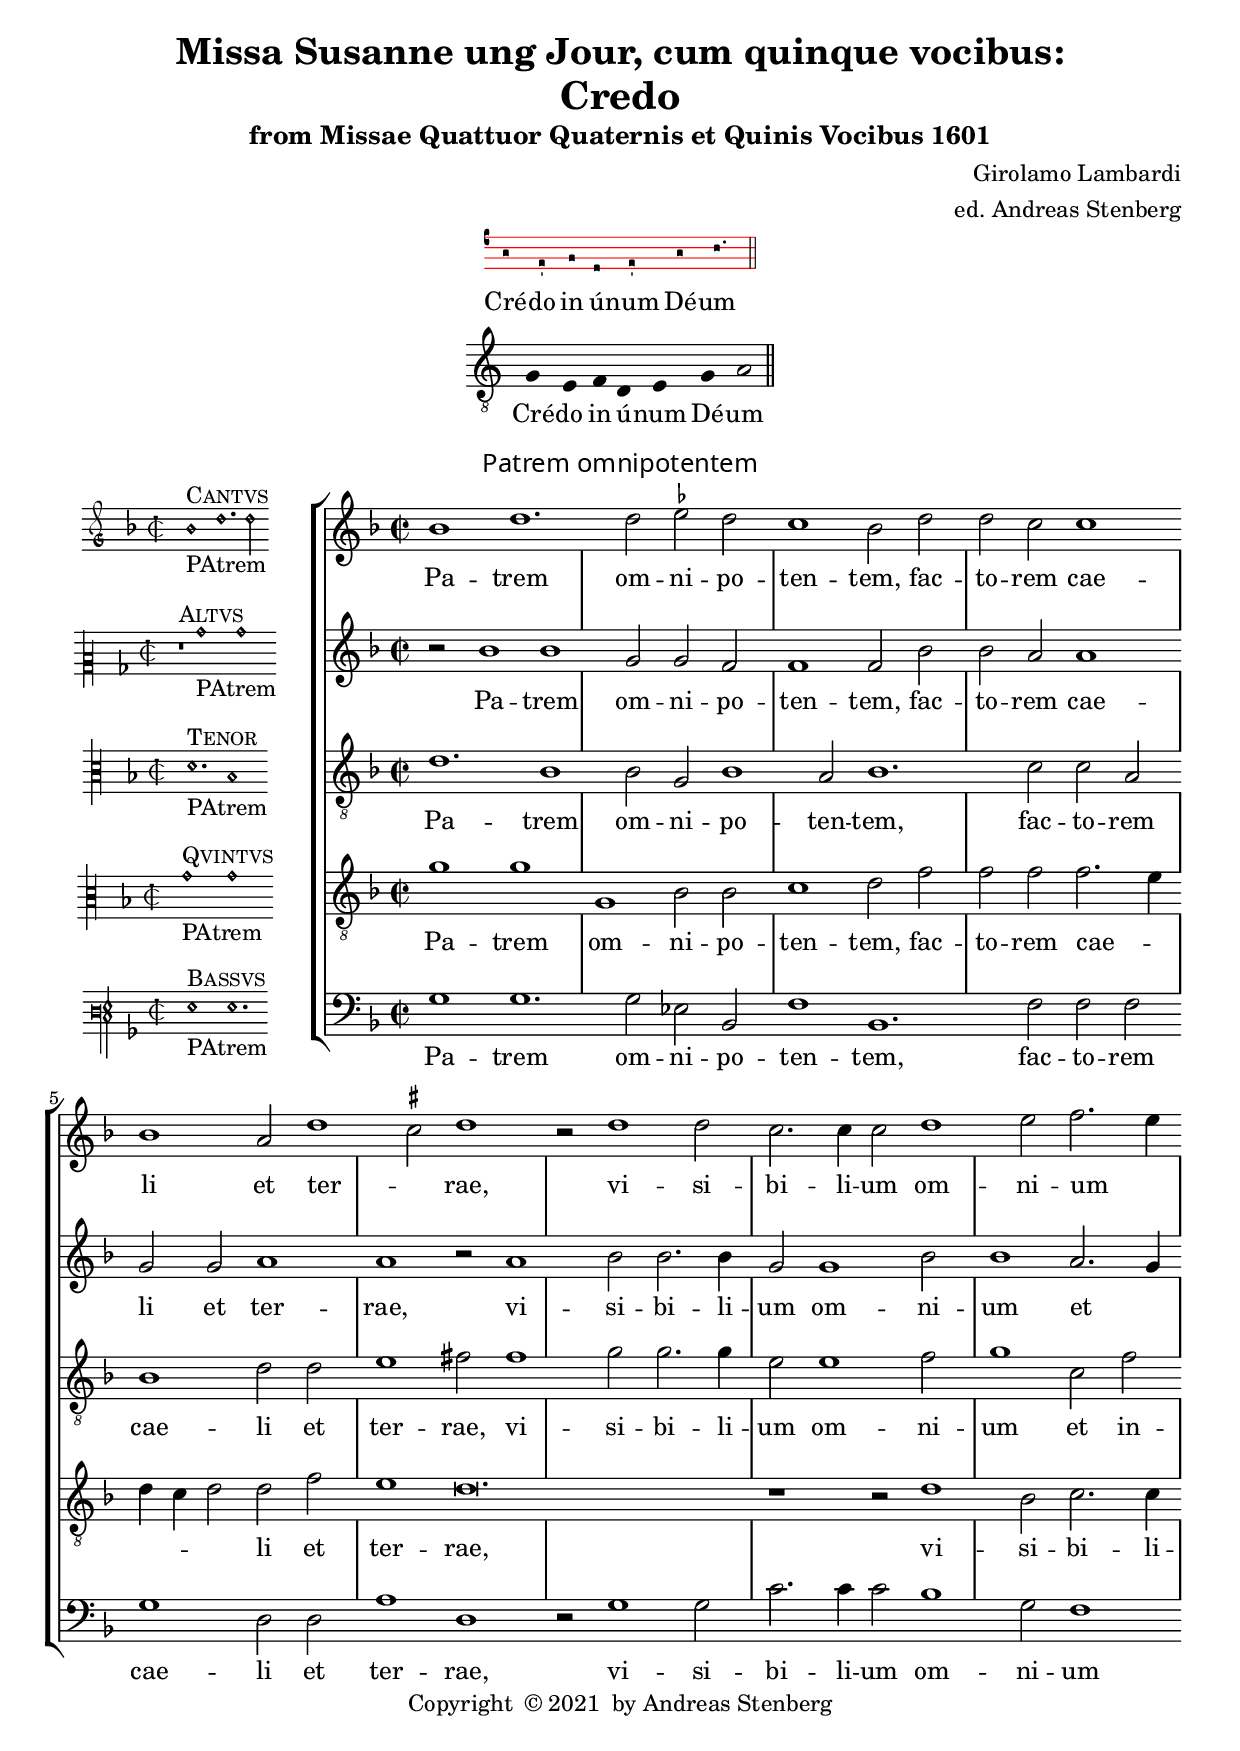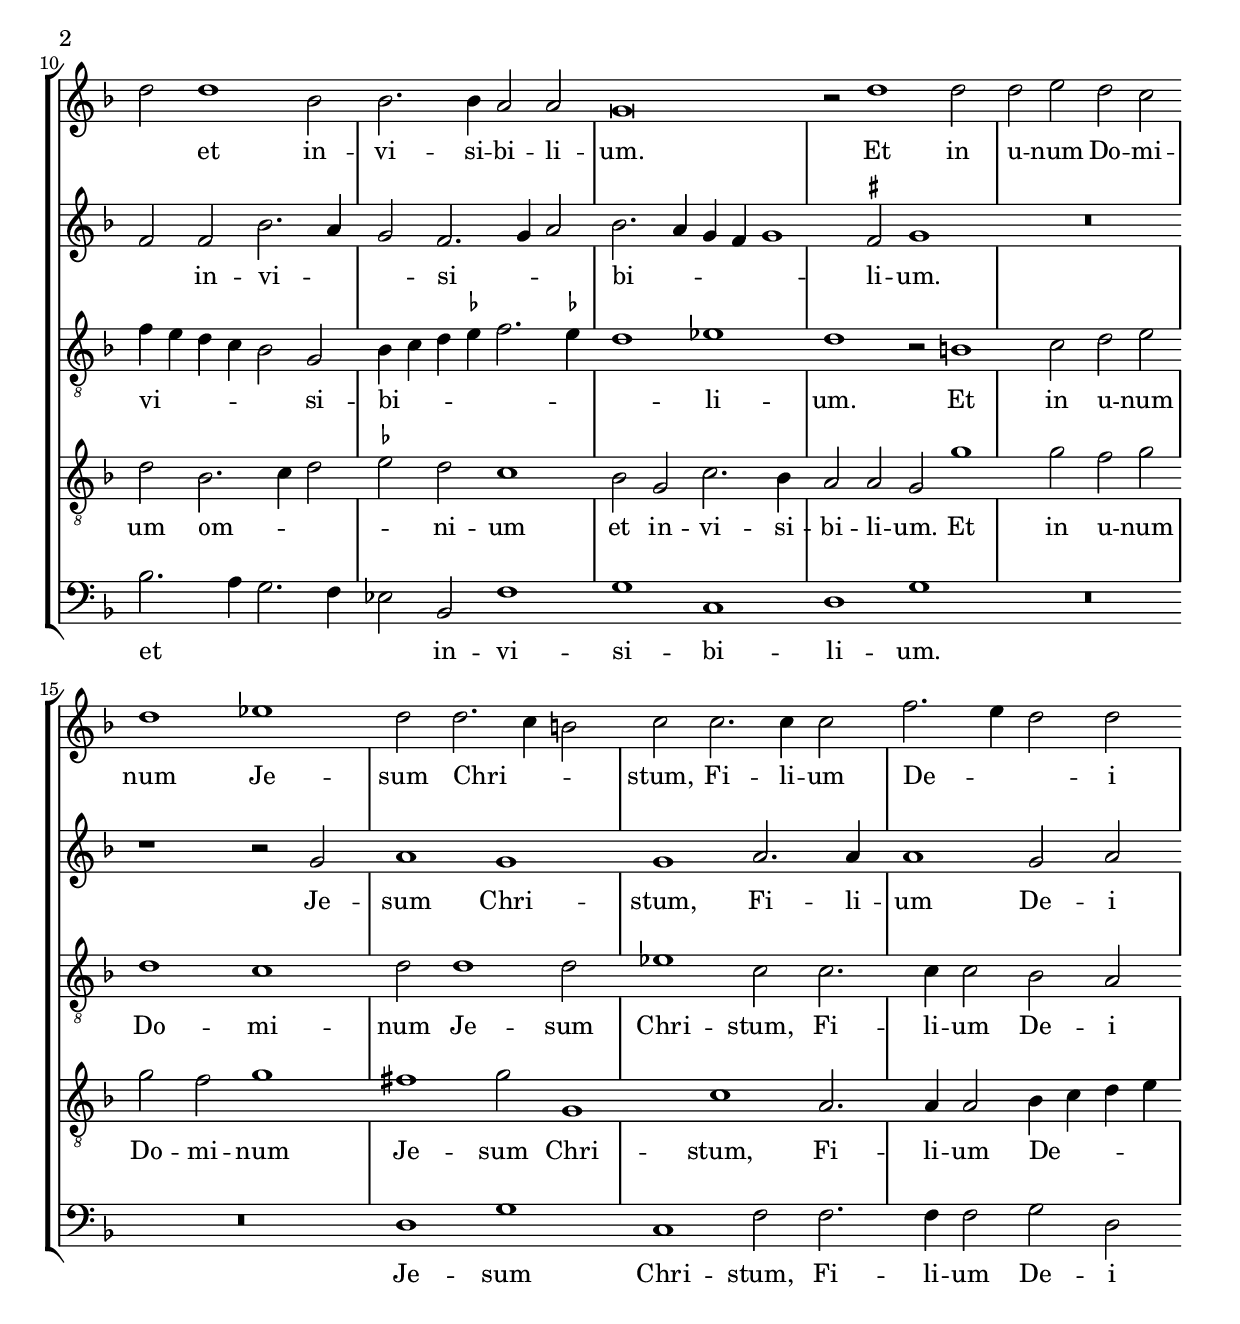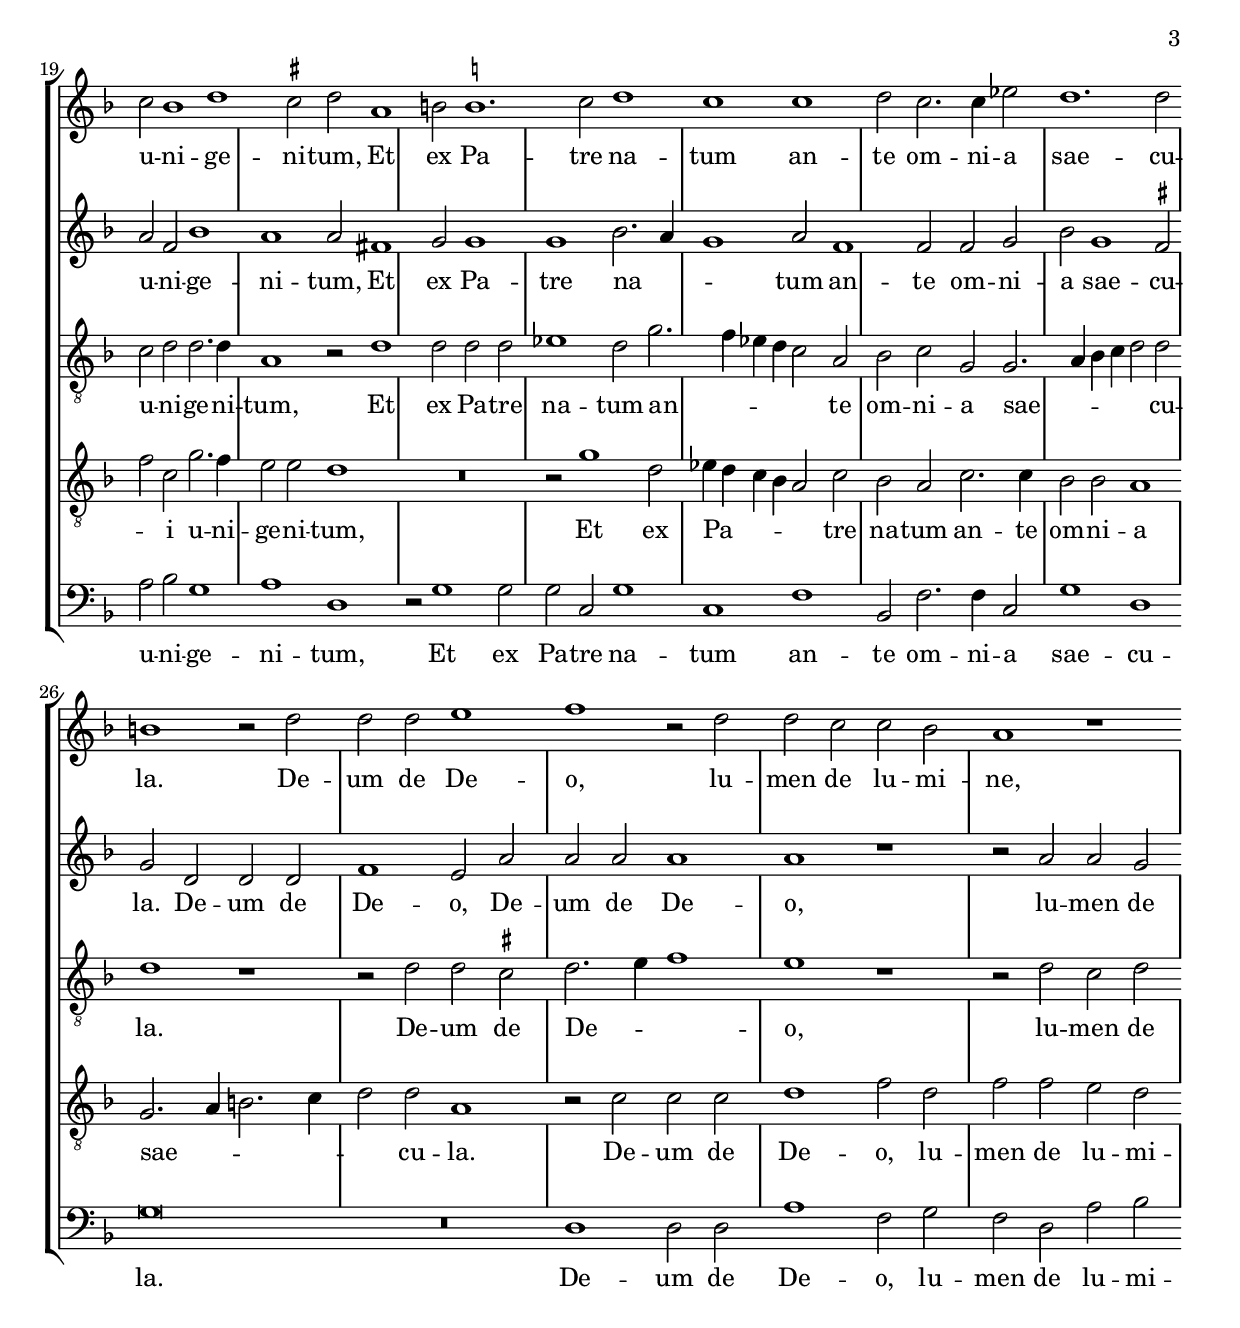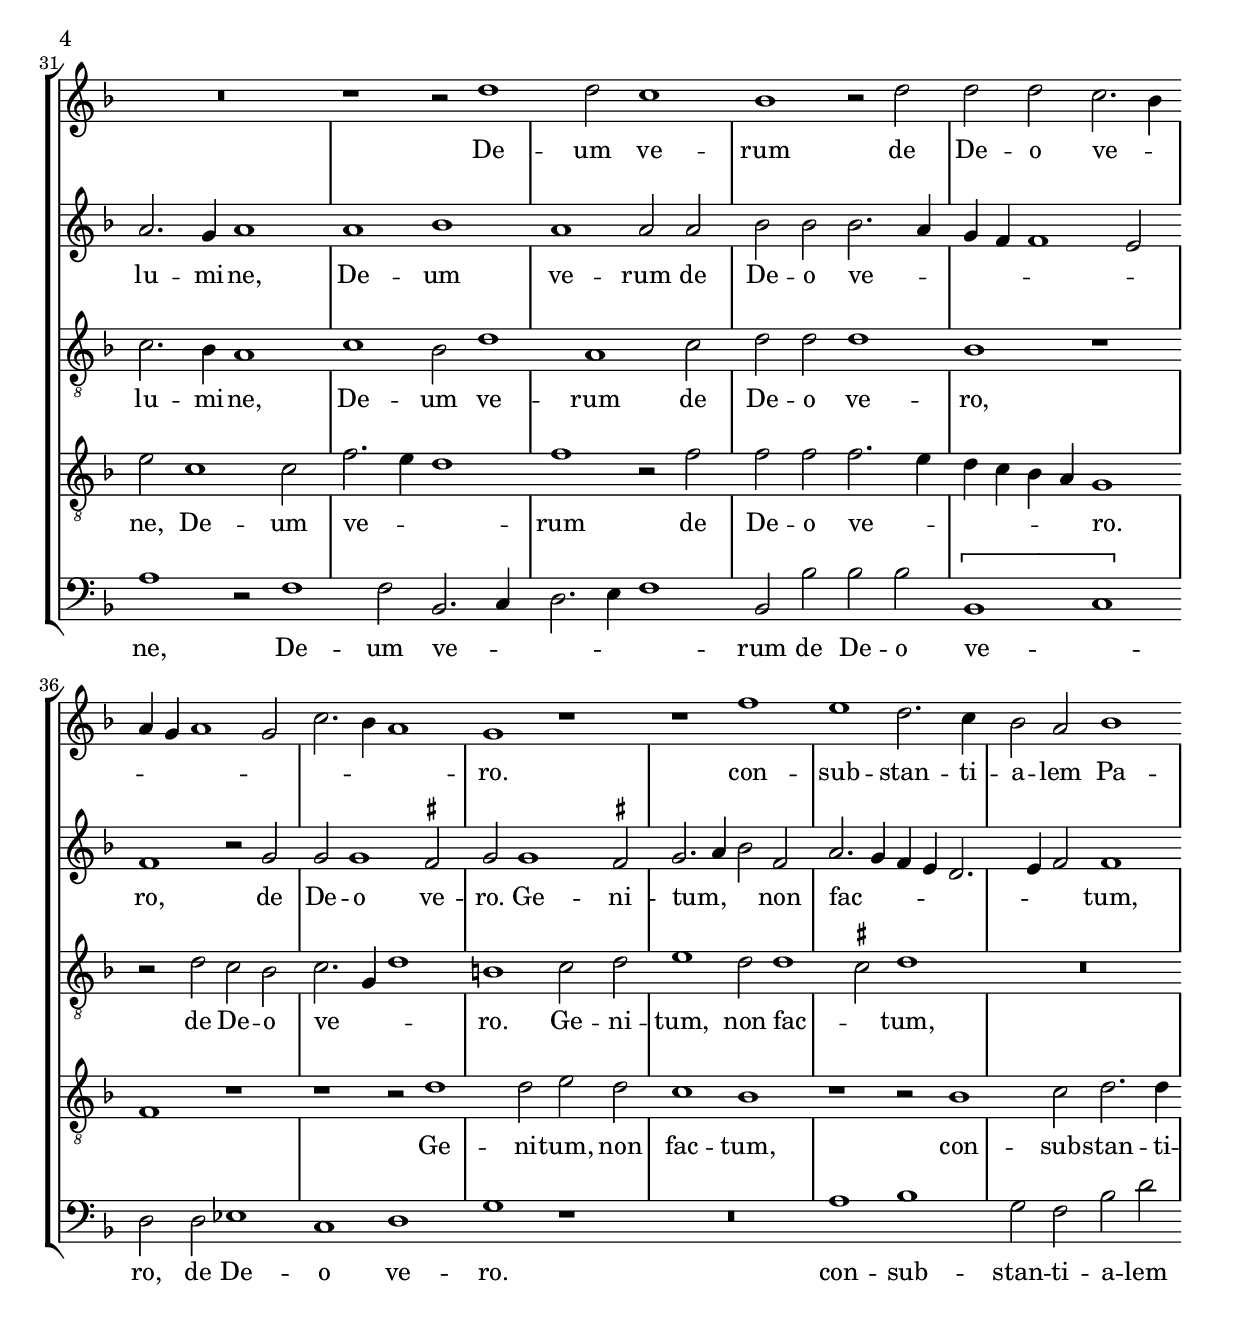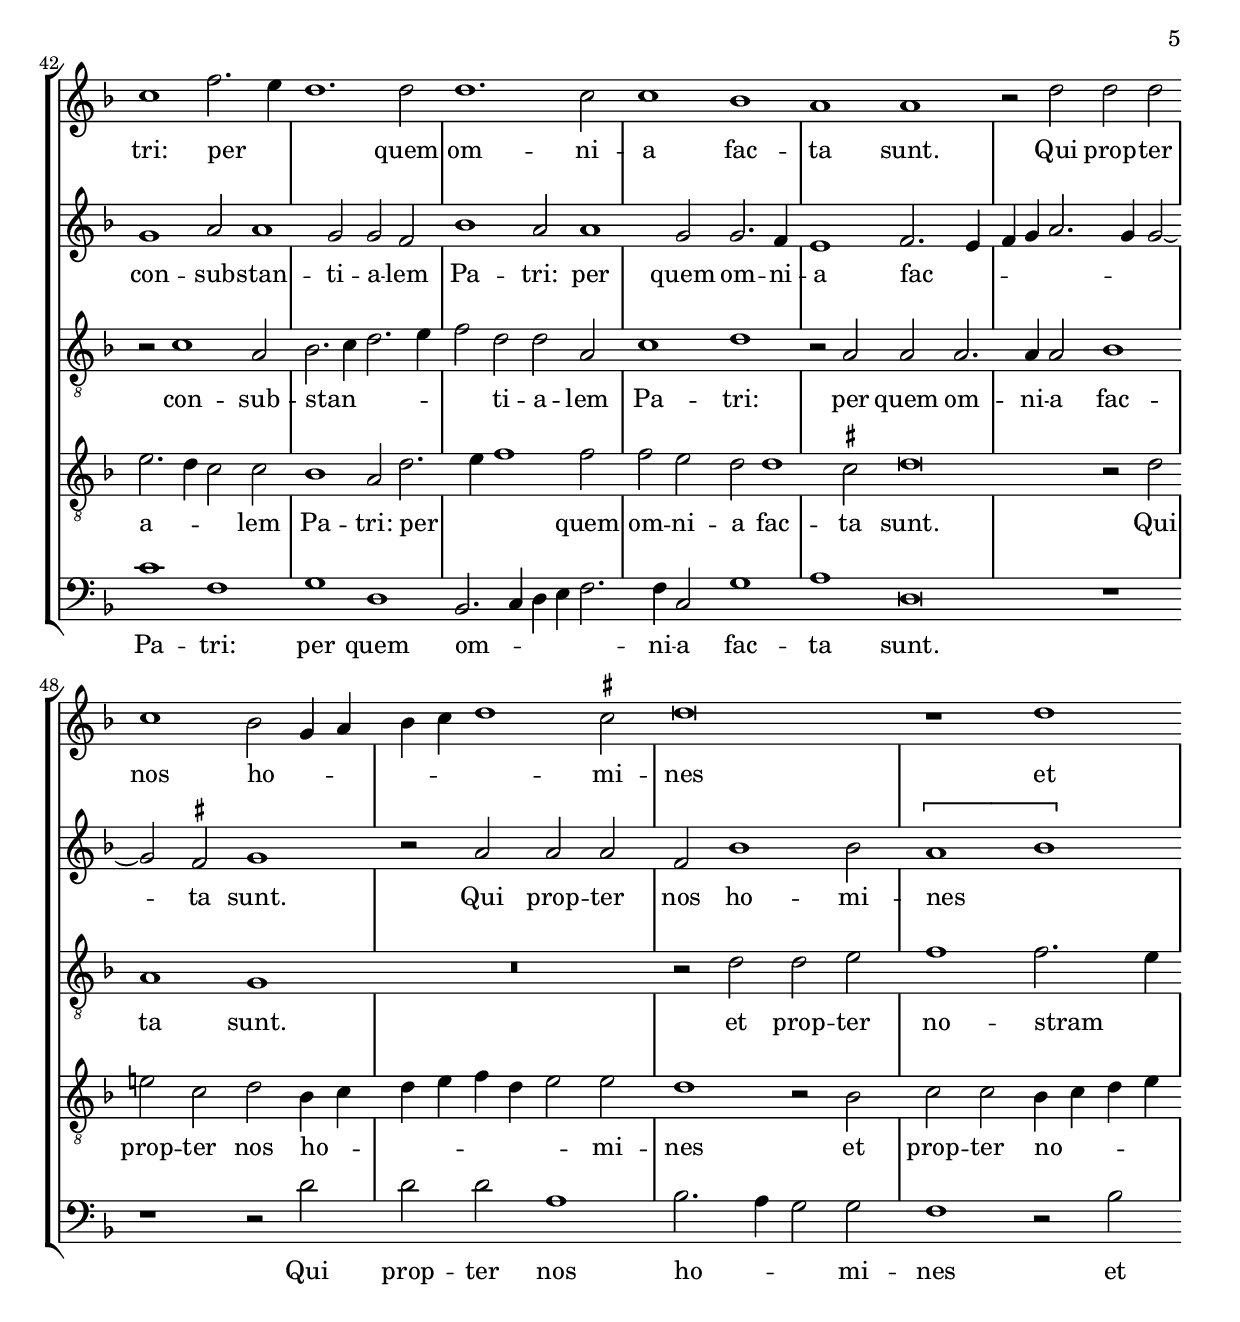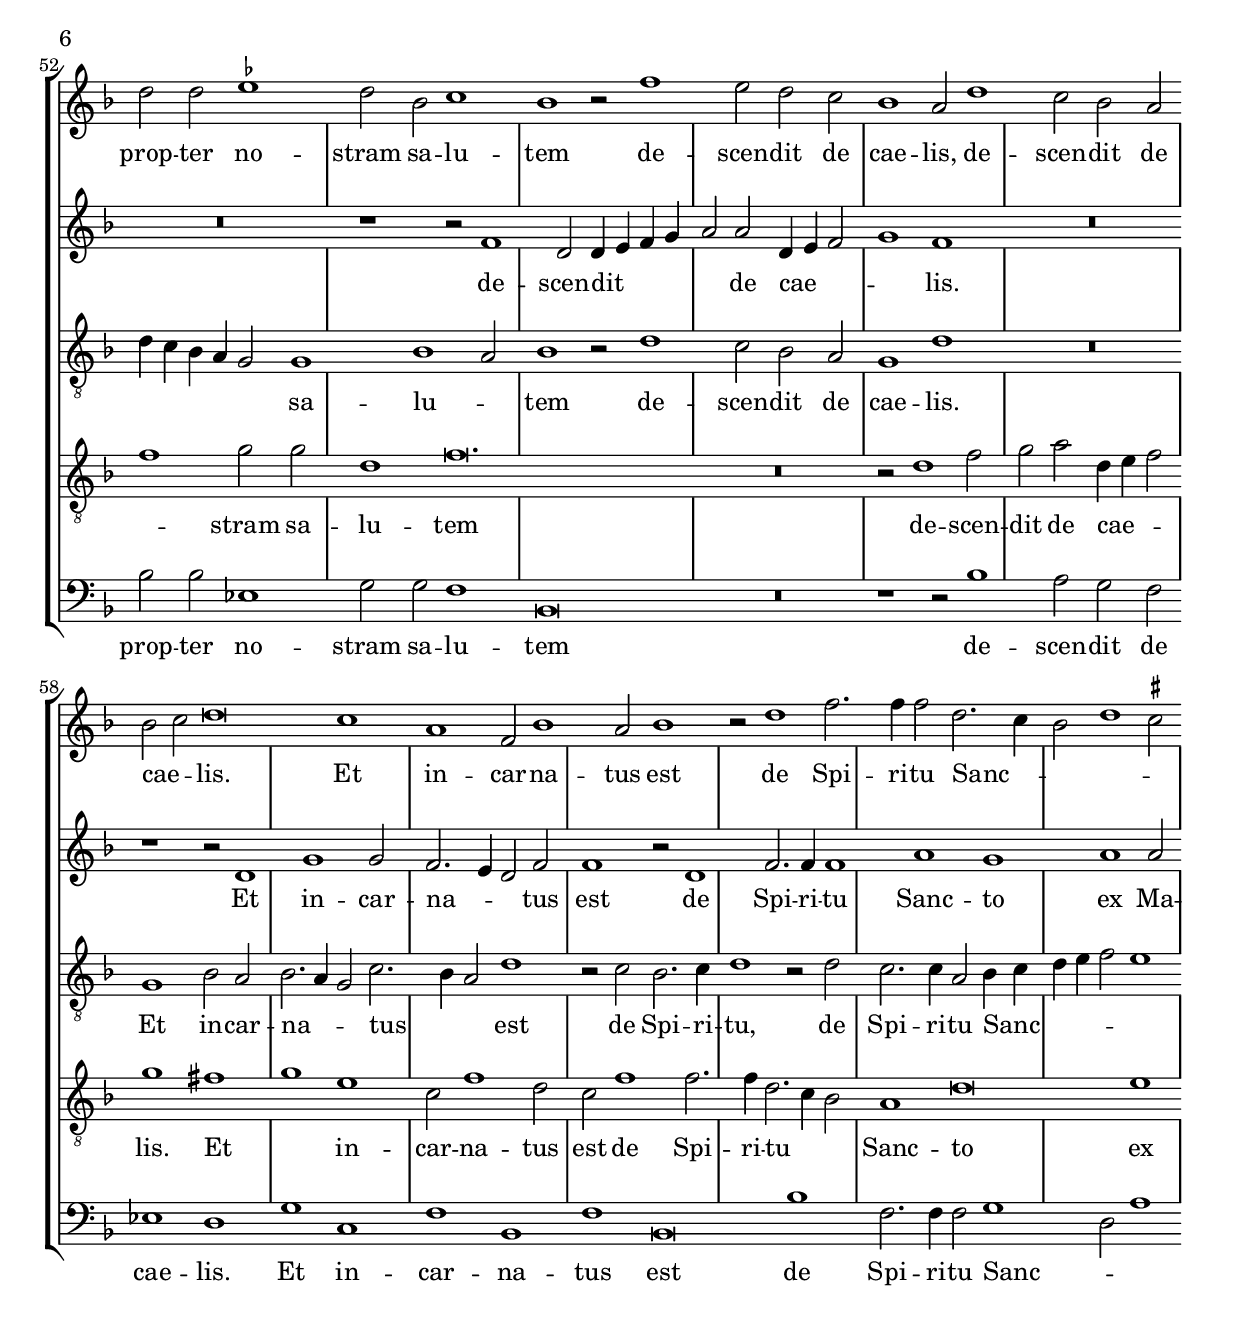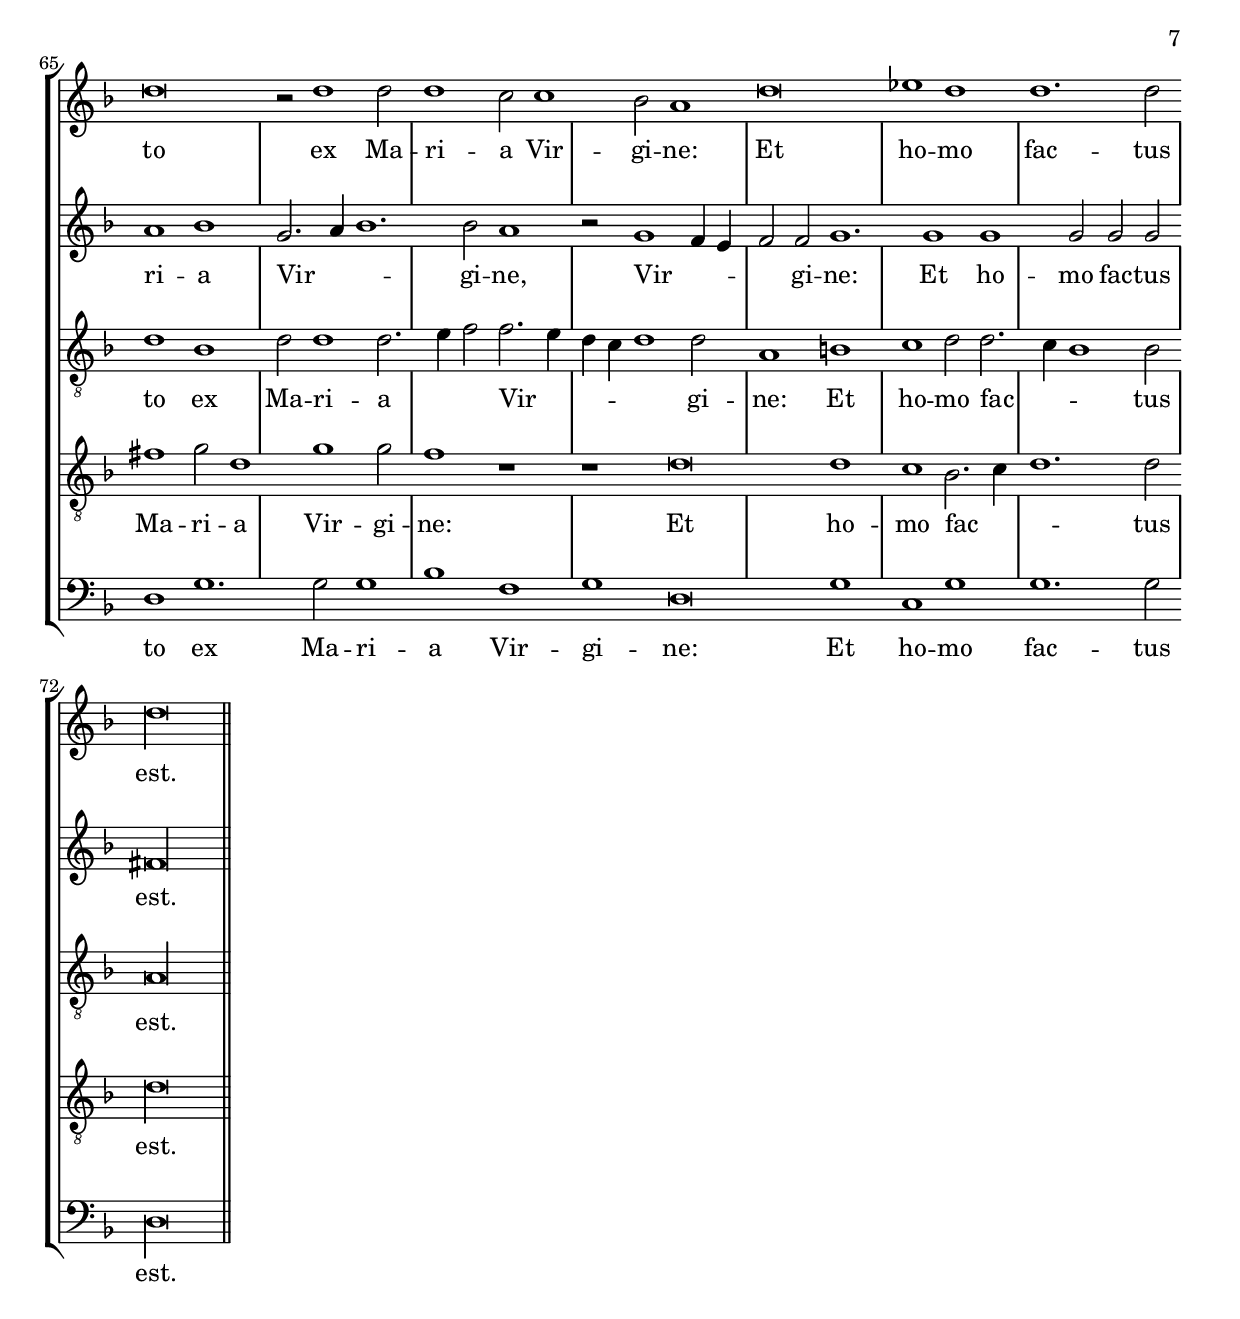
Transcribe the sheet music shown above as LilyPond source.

\version "2.18.0"
\include "deutsch.ly"
#(append! supported-clefs '(("mensural-f3" . ("clefs.mensural.f" 0 0))))
#(append! supported-clefs '(("petrucci-g3" . ("clefs.petrucci.g" 0 1))))
ficta = \once \set suggestAccidentals =##t
% Declare head prefix shortcuts.
%
virga =
  \once \override NoteHead.virga = ##t
stropha =
  \once \override NoteHead.stropha = ##t
inclinatum =
  \once \override NoteHead.inclinatum = ##t
auctum =
  \once \override NoteHead.auctum = ##t
descendens =
  \once \override NoteHead.descendens = ##t
ascendens =
  \once \override NoteHead.ascendens = ##t
pes =
  \once \override NoteHead.pes-or-flexa = ##t
flexa =
  \once \override NoteHead.pes-or-flexa = ##t
oriscus =
  \once \override NoteHead.oriscus = ##t
quilisma =
  \once \override NoteHead.quilisma = ##t
deminutum =
  \once \override NoteHead.deminutum = ##t
linea =
  \once \override NoteHead.linea = ##t
cavum =
  \once \override NoteHead.cavum = ##t

%
% Declare divisiones shortcuts.
%
virgula = {
  \once \override BreathingSign.text = #(make-musicglyph-markup "scripts.rcomma")
  \once \override BreathingSign.font-size = #-2

  % Workaround: add padding.  Correct fix would be spacing engine handle this.
  \once \override BreathingSign.minimum-X-extent = #'(-1.0 . 0.0)
  \once \override BreathingSign.minimum-Y-extent = #'(-2.5 . 2.5)

  \breathe
}
caesura = {
  \once \override BreathingSign.text = #(make-musicglyph-markup "scripts.rvarcomma")
  \once \override BreathingSign.font-size = #-2

  % Workaround: add padding.  Correct fix would be spacing engine handle this.
  \once \override BreathingSign.minimum-X-extent = #'(-1.0 . 0.0)
  \once \override BreathingSign.minimum-Y-extent = #'(-2.5 . 2.5)

  \breathe
}
divisioMinima = {
  \once \override BreathingSign.stencil = #ly:breathing-sign::divisio-minima

  % Workaround: add padding.  Correct fix would be spacing engine handle this.
  \once \override BreathingSign.minimum-X-extent = #'(-1.0 . 0.0)
  \once \override BreathingSign.minimum-Y-extent = #'(-2.5 . 2.5)

  \breathe
}
divisioMaior = {
  \once \override BreathingSign.stencil = #ly:breathing-sign::divisio-maior
  \once \override BreathingSign.Y-offset = #0

  % Workaround: add padding.  Correct fix would be spacing engine handle this.
  \once \override BreathingSign.minimum-X-extent = #'(-1.0 . 0.0)
  \once \override BreathingSign.minimum-Y-extent = #'(-2.5 . 2.5)

  \breathe
}
divisioMaxima = {
  \once \override BreathingSign.stencil = #ly:breathing-sign::divisio-maxima
  \once \override BreathingSign.Y-offset = #0

  % Workaround: add padding.  Correct fix would be spacing engine handle this.
  \once \override BreathingSign.minimum-X-extent = #'(-1.0 . 0.0)
  \once \override BreathingSign.minimum-Y-extent = #'(-2.5 . 2.5)

  \breathe
}
finalis = {
  \once \override BreathingSign.stencil = #ly:breathing-sign::finalis
  \once \override BreathingSign.Y-offset = #0

  % Workaround: add padding.  Correct fix would be spacing engine handle this.
  \once \override BreathingSign.minimum-X-extent = #'(-1.0 . 0.0)
  \once \override BreathingSign.minimum-Y-extent = #'(-2.5 . 2.5)

  \breathe
}

%
% Declare articulation shortcuts.
%
accentus = #(make-articulation "accentus")
ictus = #(make-articulation "ictus")
semicirculus = #(make-articulation "semicirculus")
circulus = #(make-articulation "circulus")

%
% \augmentum increases the dot-count value of all note heads to which
% it is applied by one.
%
augmentum =
#(define-music-function (expr) (ly:music?)
   (shift-duration-log expr 0 1))

%
% Declare shortcut music functions for Liber Hymnarius neumes
% table (experimental).
%

#(define (make-ligature music)
   (make-music 'SequentialMusic
               'elements (append
                          (cons
                           (make-music 'EventChord
                                       'elements (list
                                                  (make-span-event 'LigatureEvent START)))
                           (ly:music-property music 'elements))
                          (list
                           (make-music 'EventChord
                                       'elements (list
                                                  (make-span-event 'LigatureEvent STOP)))))))

ligature = #(define-music-function
              (location music) (ly:music?)
              (make-ligature music))

%#(define (make-script x)
%   (make-music 'ArticulationEvent
%               'articulation-type x))
%
%#(define (add-script m x)
%   (if
%     (equal? (ly:music-property m 'name) 'EventChord)
%     (set! (ly:music-property m 'elements)
%           (cons (make-script x)
%                 (ly:music-property m 'elements))))
%   m)
%
%#(define (add-staccato m)
%   (add-script m "staccato"))
%
% % \applyMusic #(lambda (x) (music-map add-staccato x)) { c c }
%
% % \climacus { x y z ... }:
% % \[ \virga x \inclinatum y \inclinatum z ... \]
%
%#(defmacro def-climacus-function (start stop)
%  `(define-music-function (location music) (ly:music?)
%     (make-music 'SequentialMusic
%        'elements (list 'LigatureStartEvent
%                       (ly:music-deep-copy ,start)
%                        music
%                        (ly:music-deep-copy ,stop)
%                       'LigatureStopEvent))))
%climacus = #(def-climacus-function startSequentialMusic stopSequentialMusic)

%
% Declare default layout; here for Vaticana style.  In case there will
% be additional styles, we may want to create style-specific .ly files
% for inclusion (e.g. vaticana-init.ly), move the style-dependent stuff
% over there, leave the style-independent Gregorian stuff here, and let
% the style-specific file (vaticana-init.ly) include this file.  The
% user then will have to include vaticana-init.ly instead of
% gregorian.ly.
%

\header {
  title = \markup {
    \center-column {
      "Missa Susanne ung Jour, cum quinque vocibus:"
      \fontsize #0.5 "Credo"
      %      "Wann er zu nacht"
      \vspace #0.5
    }
  }
  subtitle = "from Missae Quattuor Quaternis et Quinis Vocibus 1601"
  composer = "Girolamo Lambardi"
  arranger = "ed. Andreas Stenberg"
  poet = ""
  meter =""
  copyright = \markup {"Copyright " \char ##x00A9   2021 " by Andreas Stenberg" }
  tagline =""
}

%{
\markup {
  \column {
    \fill-line {
      \override #'(font-name . "Perpetua Titling MT")
      \fontsize #3  "3. Credo"
    }
    \vspace #0.5
  }
}

\tocAct "3. Credo"

\markup {
  \column {
    \fill-line { \null "Girolamo Lambardi" }
    \fill-line { \null "Edited by Andreas Stenberg" }
  }
}
%}
%\include "gregorian.ly"
chantVI = \relative {
  \clef "vaticana-do3"
  g e \ictus  f d e \ictus g \augmentum a
  \finalis
}
verbaVI = \lyricmode {
  Cré -- do in ú -- num Dé -- um
}

transcriptVI = \relative {
  \clef "G_8"
    \set Score.tempoHideNote = ##t
  \tempo 2 = 86
  g4 e f d e g a2
  \finalis
}
\markup {
  \column {
  \fill-line {
    \score {
      <<
        \new VaticanaVoice = "cantus" {
          \chantVI
        }
        \new Lyrics \lyricsto "cantus" {
          \verbaVI
        }
      >>
\layout {
    indent = 0.0

    %%% TODO: should ragged-right be the default?
    %ragged-right = ##t
    ragged-last = ##t

    line-thickness = #(/ (ly:output-def-lookup $defaultpaper 'staff-space) 7.0)

    \context {
        \VaticanaStaff
         \override StaffSymbol.color = #red
         \override LedgerLineSpanner.color = #red
    }
    \context {
        \Score
        \remove "Bar_number_engraver"

        %%%
        %%% FIXME: Musicologically seen, timing should be set to #f.
        %%% Unfortunately, setting it to #f will result in no
        %%% line-breakable items being created, such that the whole
        %%% music will end up in a single line.  Therefore, we
        %%% currently set it to #t, until the ligature code is fixed
        %%% to automatically insert breakable items.
        %%%
        timing = ##t

        %%%
        %%% FIXME: Setting barAlways to #t would fix the above
        %%% "timing = ##t" problem, but, surprisingly, it increases
        %%% the space between ligatures.  Hence, we set it to #f.
        %%%
        barAlways = ##f

        \override SpacingSpanner.packed-spacing = ##t

        %%%
        %%% TODO: Play around with the following SpacingSpanner
        %%% settings to yield better spacing between ligatures.
        %%%
        %%% FIXME: setting #'spacing-increment to a small value
        %%% causes tons of "programming error: adding reverse spring,
        %%% setting to unit" messages.
        %%%
        %\override SpacingSpanner.base-shortest-duration = #(ly:make-moment 1/4)
        %\override SpacingSpanner.shortest-duration-space = #0
        %\override SpacingSpanner.average-spacing-wishes = ##f
        %\override SpacingSpanner.spacing-increment = #0.0
        %\override SpacingSpanner.uniform-stretching = ##t
    }
}
    }
  }
  \vspace #0.5
  \fill-line {
    \score {
  \new Staff <<
  \new Voice = "melody" \transcriptVI
  \new Lyrics = "one" \lyricsto melody \verbaVI
  >>
  \layout {
    \context {
      \Staff
      \remove "Time_signature_engraver"
      \remove "Bar_engraver"
    }
    \context {
      \Voice
      \remove "Stem_engraver"
    }
  }
}
  }
  \vspace #0.8
  }
}

\tocItem \markup "Patrem omnipotentem"
\markup {
  \fill-line {
    \override #'(font-name . "Perpetua Titling MT")
    \fontsize #1  "Patrem omnipotentem"
  }
}

globalVI = {
  \key f \major
}

sopMusicVI = \relative c'' {

  \set Score.tempoHideNote = ##t
  \tempo 2 = 86
  \time 2/2
  \set Timing.measureLength = #(ly:make-moment 4/2)
  \override Staff.BarLine.transparent = ##t
 b1 d1.
 d2 \ficta es2 d2
 c1 b2 d2
 d2 c2 c1
 b1 a2 d1(
 \ficta cis2) d1
 r2 d1 d2
 c2. c4 c2 d1
 e2 f2.( e4
 d2) d1

 b2
 b2. b4 a2 a2
 g\breve
 r2 d'1 d2
 d2 e2 d2 c2
 d1 es1
 d2 d2.( c4 h2)
 c2 c2. c4 c2
 f2.( e4 d2) d2
 c2

 b1 d1
 \ficta cis2 d2 a1
 h2 \ficta h!1.
 c2 d1
 c1 c1
 d2 c2. c4 es2
 d1. d2
 h1 r2 d2
 d2 d2 e1
 f1 r2 d2
 d2 c2 c2 b2
 a1 r1
 R\breve

 r1 r2 d1
 d2 c1
 b1 r2 d2
 d2 d2 c2.( b4
 a4 g4 a1 g2
 c2. b4 a1)
 g1 r1
 r1 f'1
 e1 d2. c4
 b2 a2 b1

 c1 f2.( e4
 d1.) d2
 d1. c2
 c1 b1
 a1 a1
 r2 d2 d2 d2
 c1 b2( g4 a4
 b4 c4 d1) \ficta cis2
 d\breve
 r1 d1
 d2 d2 \ficta es1
 d2 b2

 c1
 b1 r2 f'1
 e2 d2 c2
 b1 a2 d1
 c2 b2 a2
 b2( c2) d\breve
 c1
 a1 f2 b1
 a2 b1
 r2 d1 f2.
 f4 f2 d2.( c4

 b2 d1 \ficta cis2)
 d\breve
 r2 d1 d2
 d1 c2 c1
 b2 a1
 d\breve
 es1 d1
 d1. d2
 \cadenzaOn
 d\longa
 \revert Staff.BarLine.transparent
  \bar "||"
 \cadenzaOff
}
sopWordsVI = \lyricmode {
%Credo in unum Deum.
Pa -- trem om -- ni -- po -- ten -- tem,
fac -- to -- rem cae -- li et ter -- rae,
vi -- si -- bi -- li -- um om -- ni -- um et in -- vi -- si -- bi -- li -- um.
Et in u -- num Do -- mi -- num
Je -- sum Chri -- stum,
Fi -- li -- um De -- i u -- ni -- ge -- ni -- tum,
Et ex Pa -- tre na -- tum an -- te om -- ni -- a sae -- cu -- la.
De -- um de De -- o, lu -- men de lu -- mi -- ne,
De -- um ve -- rum de  De -- o ve -- ro.
%Ge -- ni -- tum, non fac -- tum,
con -- sub -- stan -- ti -- a -- lem Pa -- tri:
per quem om -- ni -- a fac -- ta sunt.
Qui prop -- ter nos ho -- mi -- nes
et prop -- ter no -- stram sa -- lu -- tem
de -- scen -- dit de cae -- lis,
de -- scen -- dit de cae -- lis.

Et in -- car -- na -- tus est de Spi -- ri -- tu Sanc -- to
ex Ma -- ri -- a Vir -- gi -- ne:
Et ho -- mo fac -- tus est.

}
altoMusicVI = \relative c' {
  \override Staff.BarLine.transparent = ##t
  r2 b'1 b1
  g2 g2 f2
  f1 f2  b2
  b2 a2 a1
  g2 g2 a1
  a1 r2 a1
  b2 b2. b4
  g2 g1 b2
  b1 a2.( g4
  f2) f2

  b2.( a4
  g2) f2.( g4 a2)
  b2.( a4 g4 f4 g1)
  \ficta fis2 g1
  R\breve
  r1 r2 g2
  a1 g1
  g1 a2. a4
  a1 g2 a2
  a2 f2 b1
  a1 a2

  fis1 g2
  g1 g1
  b2.( a4 g1)
  a2 f1 f2
  f2 g2 b2 g1
  \ficta fis2 g2 d2
  d2 d2 f1
  e2 a2 a2 a2
  a1 a1
  r1 r2 a2
  a2 g2 a2. g4
  a1 a1

  b1 a1
  a2 a2 b2 b2
  b2.( a4 g4 f4 f1
  e2) f1
  r2 g2 g2 g1
  \ficta fis2 g2 g1
  \ficta fis2 g2.( a4 b2)
  f2 a2.( g4 f4 e4
  d2. e4 f2) f1

  g1 a2 a1
  g2 g2 f2
  b1 a2 a1
  g2 g2. f4
  e1 f2.( e4
  f4 g4 a2. g4 g2~
  g2) \ficta fis2 g1
  r2 a2 a2 a2
  f2 b1 b2

  \[a1( b1)\]
  R\breve
  r1 r2 f1
  d2 d4( e4 f4 g4
  a2) a2 d,4( e4 f2
  g1) f1
  R\breve
  r1 r2 d1
  g1 g2
  f2.( e4 d2) f2
  f1 r2 d1
  f2. f4

  f1 a1
  g1 a1
  a2 a1 b1
  g2.( a4 b1.)
  b2 a1
  r2 g1( f4 e4
  f2) f2 g1.
  g1 g1
  g2 g2 g2
  fis\longa
  \revert Staff.BarLine.transparent
}
altoWordsVI = \lyricmode {
Pa -- trem om -- ni -- po -- ten -- tem,
fac -- to -- rem cae -- li et ter -- rae,
vi -- si -- bi -- li -- um om -- ni -- um et in -- vi -- si -- bi -- li -- um.
%Et in u -- num Do -- mi -- num
Je -- sum Chri -- stum,
Fi -- li -- um De -- i u -- ni -- ge -- ni -- tum,
Et ex Pa -- tre na -- tum an -- te om -- ni -- a sae -- cu -- la.
De -- um de De -- o,
De -- um de De -- o, lu -- men de lu -- mi -- ne,
De -- um ve -- rum de  De -- o ve -- ro,
de  De -- o ve -- ro.
Ge -- ni -- tum, non fac -- tum,
con -- sub -- stan -- ti -- a -- lem Pa -- tri:
per quem om -- ni -- a fac -- ta sunt.
Qui prop -- ter nos ho -- mi -- nes
%et prop -- ter no -- stram sa -- lu -- tem
de -- scen -- dit de cae -- lis.

Et in -- car -- na -- tus est de Spi -- ri -- tu Sanc -- to
ex Ma -- ri -- a Vir -- gi -- ne,
Vir -- gi -- ne:
Et ho -- mo fac -- tus est.
}
tenorMusicVI = \relative c' {
  \clef "G_8"
  \override Staff.BarLine.transparent = ##t
  d1. b1
  b2 g2 b1
  a2 b1.
  c2 c2 a2
  b1 d2 d2
  e1 fis2 fis1
  g2 g2. g4
  e2 e1 f2
  g1 c,2 f2
  f4( e4 d4 c4

  b2) g2
  b4( c4 d4 \ficta es4 f2. \ficta es!4
  d1) es1
  d1 r2 h1
  c2 d2 e2
  d1 c1
  d2 d1 d2
  es1 c2 c2.
  c4 c2 b2 a2

  c2 d2 d2. d4
  a1 r2 d1
  d2 d2 d2
  es1 d2 g2.(
  f4 es4 d4 c2) a2
  b2 c2 g2 g2.(
  a4 b4 c4 d2) d2
  d1 r1
  r2 d2 d2 \ficta cis2

  d2.( e4 f1)
  e1 r1
  r2 d2 c2 d2
  c2. b4 a1
  c1 b2 d1
  a1 c2
  d2 d2 d1
  b1 r1
  r2 d2 c2 b2
  c2.( g4 d'1)
  h1 c2 d2
  e1 d2 d1(
  \ficta cis2) d1
  R\breve

  r2 c1 a2
  b2.( c4 d2. e4
  f2) d2 d2 a2
  c1 d1
  r2 a2 a2 a2.
  a4 a2 b1
  a1 g1
  R\breve
  r2 d'2 d2 e2
  f1 f2.( e4

  d4 c4 b4 a4 g2) g1
  b1( a2)
  b1 r2 d1
  c2 b2 a2
  g1 d'1
  R\breve
  g,1 b2 a2
  b2.( a4 g2) c2.(
  b4 a2) d1
  r2 c2 b2. c4

  d1 r2 d2
  c2. c4 a2 b4( c4
  d4 e4 f2 e1)
  d1 b1
  d2 d1 d2.(
  e4 f2) f2.( e4
  d4 c4 d1) d2
  a1 h1
  c1 d2 d2.(
  c4 b1) b2
  a\longa
 \revert Staff.BarLine.transparent
}
tenorWordsVI = \lyricmode {
Pa -- trem om -- ni -- po -- ten -- tem,
fac -- to -- rem cae -- li et ter -- rae,
vi -- si -- bi -- li -- um om -- ni -- um et in -- vi -- si -- bi -- li -- um.
Et in u -- num Do -- mi -- num
Je -- sum Chri -- stum,
Fi -- li -- um De -- i u -- ni -- ge -- ni -- tum,
Et ex Pa -- tre na -- tum an -- te om -- ni -- a sae -- cu -- la.
De -- um de De -- o, lu -- men de lu -- mi -- ne,
De -- um ve -- rum de  De -- o ve -- ro,
de  De -- o ve -- ro.
Ge -- ni -- tum, non fac -- tum,
con -- sub -- stan -- ti -- a -- lem Pa -- tri:
per quem om -- ni -- a fac -- ta sunt.
%Qui prop -- ter nos ho -- mi -- nes
et prop -- ter no -- stram sa -- lu -- tem
de -- scen -- dit de cae -- lis.

Et in -- car -- na -- tus est de Spi -- ri -- tu,
de Spi -- ri -- tu Sanc -- to
ex Ma -- ri -- a Vir -- gi -- ne:
Et ho -- mo fac -- tus est.
}
tenorIIMusicVI = \relative c' {
  \clef "G_8"
  \override Staff.BarLine.transparent = ##t
   g'1 g1
   g,1 b2 b2
   c1 d2 f2
   f2 f2 f2.( e4
   d4 c4 d2) d2 f2
   e1 d\breve.
   r1 r2 d1
   b2 c2. c4
   d2 b2.( c4

   d2
   \ficta es2) d2 c1
   b2 g2 c2. b4
   a2 a2 g2 g'1
   g2 f2 g2
   g2 f2 g1
   fis1 g2 g,1
   c1 a2.
   a4 a2 b4( c4 d4 e4
   f2) c2

   g'2. f4
   e2 e2 d1
   R\breve
   r2 g1 d2
   es4( d4 c4 b4 a2) c2
   b2 a2 c2. c4
   b2 b2 a1
   g2.( a4 h2. c4
   d2) d2 a1

   r2 c2 c2 c2
   d1 f2 d2
   f2 f2 e2 d2
   e2 c1 c2
   f2.( e4 d1)
   f1 r2 f2
   f2 f2 f2.( e4
   d4 c4 b4 a4) g1(
   f1) r1
   r1 r2 d'1
   d2 e2 d2
   c1 b1
   r1 r2 b1
   c2 d2. d4

   e2.( d4 c2) c2
   b1 a2 d2.(
   e4 f1) f2
   f2 e2 d2 d1
   \ficta cis2 d\breve
   r2 d2
   e!2 c2 d2 b4( c4
   d4 e4 f4 d4 e2) e2
   d1

   r2 b2
   c2 c2 b4( c4 d4 e4
   f1) g2 g2
   d1 f\breve.
   R\breve
   r2 d1 f2
   g2 a2 d,4( e4 f2)
   g1 fis1(
   g1) e1
   c2 f1 d2
   c2 f1

   f2. f4
   d2.( c4 b2)
   a1 d\breve
   e1
   fis1 g2 d1
   g1 g2
   f1 r1
   r1 d\breve
   d1
   c1 b2.( c4
   d1.) d2
   d\longa
 \revert Staff.BarLine.transparent
}
tenorIIWordsVI = \lyricmode {
Pa -- trem om -- ni -- po -- ten -- tem,
fac -- to -- rem cae -- li et ter -- rae,
vi -- si -- bi -- li -- um om -- ni -- um et in -- vi -- si -- bi -- li -- um.
Et in u -- num Do -- mi -- num
Je -- sum Chri -- stum,
Fi -- li -- um De -- i u -- ni -- ge -- ni -- tum,
Et ex Pa -- tre na -- tum an -- te om -- ni -- a sae -- cu -- la.
De -- um de De -- o, lu -- men de lu -- mi -- ne,
De -- um ve -- rum de  De -- o ve -- ro.
Ge -- ni -- tum, non fac -- tum,
con -- sub -- stan -- ti -- a -- lem Pa -- tri:
per quem om -- ni -- a fac -- ta sunt.
Qui prop -- ter nos ho -- mi -- nes
et prop -- ter no -- stram sa -- lu -- tem
de -- scen -- dit de cae -- lis.

Et in -- car -- na -- tus est de Spi -- ri -- tu Sanc -- to
ex Ma -- ri -- a Vir -- gi -- ne:
Et ho -- mo fac -- tus est.
}
bassMusicVI = \relative c {
  \override Staff.BarLine.transparent = ##t
  g'1 g1.
  g2 es2 b2
  f'1 b,1.
  f'2 f2 f2
  g1 d2 d2
  a'1 d,1
  r2 g1 g2
  c2. c4 c2 b1
  g2 f1

  b2.( a4 g2. f4
  es2) b2 f'1
  g1 c,1
  d1 g1
  R\breve*2
  d1 g1
  c,1 f2 f2.
  f4 f2 g2 d2
  a'2 b2 g1
  a1 d,1

  r2 g1 g2
  g2 c,2 g'1
  c,1 f1
  b,2 f'2. f4 c2
  g'1 d1
  g\breve
  R\breve
  d1 d2 d2
  a'1 f2 g2
  f2 d2 a'2 b2
  a1 r2 f1
  f2

  b,2.( c4
  d2. e4 f1)
  b,2 b'2 b2 b2
  \[b,1( c1)\]
  d2 d2 es1
  c1 d1
  g1 r1
  R\breve
  a1 b1
  g2 f2 b2 d2

  c1 f,1
  g1 d1
  b2.( c4 d4 e4 f2.)
  f4 c2 g'1
  a1 d,\breve
  r1
  r1 r2 d'2
  d2 d2 a1
  b2.( a4 g2) g2
  f1 r2 b2
  b2 b2 es,1

  g2 g2 f1
  b,\breve
  R\breve
  r1 r2 b'1
  a2 g2 f2
  es1 d1
  g1 c,1
  f1 b,1
  f'1 b,\breve
  b'1
  f2. f4 f2 g1(
  d2 a'1)
  d,1 g1.
  g2 g1
  b1
  f1 g1
  d\breve
  g1 c,1
  g'1 g1. g2
  d\longa
  \revert Staff.BarLine.transparent
}
bassWordsVI = \lyricmode {
Pa -- trem om -- ni -- po -- ten -- tem,
fac -- to -- rem cae -- li et ter -- rae,
vi -- si -- bi -- li -- um om -- ni -- um et in -- vi -- si -- bi -- li -- um.
%Et in u -- num Do -- mi -- num
Je -- sum Chri -- stum,
Fi -- li -- um De -- i u -- ni -- ge -- ni -- tum,
Et ex Pa -- tre na -- tum an -- te om -- ni -- a sae -- cu -- la.
De -- um de De -- o, lu -- men de lu -- mi -- ne,
De -- um ve -- rum de  De -- o ve -- ro,
de  De -- o ve -- ro.
%Ge -- ni -- tum, non fac -- tum,
con -- sub -- stan -- ti -- a -- lem Pa -- tri:
per quem om -- ni -- a fac -- ta sunt.
Qui prop -- ter nos ho -- mi -- nes
et prop -- ter no -- stram sa -- lu -- tem
de -- scen -- dit de cae -- lis.

Et in -- car -- na -- tus est de Spi -- ri -- tu Sanc -- to
ex Ma -- ri -- a Vir -- gi -- ne:
Et ho -- mo fac -- tus est.
}
incipitVIDiscantus = \markup {
  \score {
    {
      %      \set Staff.instrumentName = #"Tenor "
      \override NoteHead.style = #'neomensural
      \override Rest.style = #'neomensural
      \override Staff.TimeSignature.style = #'mensural
      \cadenzaOn
      \clef "petrucci-g"
      \key f \major
      \time 2/2

      b'1 ^\markup { \smallCaps"Cantvs"} _"PAtrem"
      d''1. d''2
    }
    \layout {
      \context {
        \Voice
        \remove "Ligature_bracket_engraver"
        \consists "Mensural_ligature_engraver"
      }
      line-width = 4.5\cm
    }
  }
}


incipitVIAltus = \markup {
  \score {
    {
      %      \set Staff.instrumentName = #"Tenor "
      \override NoteHead.style = #'neomensural
      \override Rest.style = #'neomensural
      \override Staff.TimeSignature.style = #'mensural
      \cadenzaOn
      \clef "petrucci-c2"
      \key f \major
      \time 2/2
      r1^\markup \smallCaps"Altvs"b'1_"PAtrem"
      b'1
    }
    \layout {
      \context {
        \Voice
        \remove "Ligature_bracket_engraver"
        \consists "Mensural_ligature_engraver"
      }
      line-width = 4.5\cm
    }
  }
}


incipitVITenor = \markup {
  \score {
    {
      %      \set Staff.instrumentName = #"Tenor "
      \override NoteHead.style = #'neomensural
      \override Rest.style = #'neomensural
      \override Staff.TimeSignature.style = #'mensural
      \cadenzaOn
      \clef "petrucci-c3"
      \key f \major
      \time 2/2
      d'1.^\markup \smallCaps"Tenor" _"PAtrem"
      b1
    }
    \layout {
      \context {
        \Voice
        \remove "Ligature_bracket_engraver"
        \consists "Mensural_ligature_engraver"
      }
      line-width = 5.0\cm
    }
  }
}
incipitVITenorII = \markup {
  \score {
    {
      %      \set Staff.instrumentName = #"Tenor "
      \override NoteHead.style = #'neomensural
      \override Rest.style = #'neomensural
      \override Staff.TimeSignature.style = #'mensural
      \cadenzaOn
      \clef "petrucci-c3"
      \key f \major
      \time 2/2
      g'1 ^\markup \smallCaps"Qvintvs" _"PAtrem"
      g'1
    }
    \layout {
      \context {
        \Voice
        \remove "Ligature_bracket_engraver"
        \consists "Mensural_ligature_engraver"
      }
      line-width = 5.0\cm
    }
  }
}

incipitVIBassus = \markup {
  \score {
    {
      %      \set Staff.instrumentName = #"Tenor "
      \override NoteHead.style = #'neomensural
      \override Rest.style = #'neomensural
      \override Staff.TimeSignature.style = #'mensural
      \cadenzaOn
      \clef "petrucci-f3"
      \key f \major
      \time 2/2
      g1^\markup \smallCaps"Bassvs"_"PAtrem"
      g1.
    }
    \layout {
      \context {
        \Voice
        \remove "Ligature_bracket_engraver"
        \consists "Mensural_ligature_engraver"
      }
      line-width = 4.5\cm
    }
  }
}

%% for print
\score {
  <<
    \new StaffGroup \with {
      \override VerticalAxisGroup.staff-staff-spacing = #'((basic-distance . 12))
    } <<
      \new Staff = treble <<
        \set Staff.instrumentName = \incipitVIDiscantus
        \new Voice = "sopranos" {
          \set  Staff.midiInstrument ="choir aahs"
          %	\voiceOne
          << \globalVI \sopMusicVI >>
        }
      >>
      \new Lyrics = sopranos { s1 }

      \new Staff = "medius" <<
        \set Staff.instrumentName = \incipitVIAltus

        \new Voice = "altos" {
          %	\voiceTwo
          \set  Staff.midiInstrument ="choir aahs"
          << \globalVI \altoMusicVI >>
        }
      >>

      \new Lyrics = "altos" { s1 }
      \new Staff = tenors <<
        \set Staff.instrumentName = \incipitVITenor

        \clef "treble"
        \new Voice = "tenors" {
          \set  Staff.midiInstrument ="choir aahs"
          %	\voiceOne
          << \globalVI \tenorMusicVI >>
        }
      >>
      \new Lyrics = "tenors" { s1 }

\new Staff = tenorsII <<
        \set Staff.instrumentName = \incipitVITenorII

        \clef "treble"
        \new Voice = "tenorsII" {
          \set  Staff.midiInstrument ="choir aahs"
          %	\voiceOne
          << \globalVI \tenorIIMusicVI >>
        }
      >>
      \new Lyrics = "tenorsII" { s1 }

      \new Staff ="basses" {
        \set Staff.instrumentName = \incipitVIBassus

        \new Voice = "basses" {
          \set  Staff.midiInstrument ="choir aahs"
          \clef "bass"
          %	\voiceTwo
          << \globalVI \bassMusicVI >>
        }
      }
    >>
    \new Lyrics = basses { s1 }

    \context Lyrics = sopranos \lyricsto sopranos \sopWordsVI
    \context Lyrics = altos \lyricsto altos \altoWordsVI
    \context Lyrics = tenors \lyricsto tenors \tenorWordsVI
    \context Lyrics = tenorsII \lyricsto tenorsII \tenorIIWordsVI
    \context Lyrics = basses \lyricsto basses \bassWordsVI
  >>
  \layout {
    \context {
      \Score
      % no bars in staves
      %      \override BarLine.transparent = ##t

    }
    % the next three instructions keep the lyrics between the bar lines
    \context {
      \Lyrics
      \consists "Bar_engraver"
      \override BarLine.transparent = ##t
    }
    \context {
      \StaffGroup
      \consists "Separating_line_group_engraver"
    }
    \context {
      \Voice
      % no slurs
      \override Slur.transparent = ##t
      % Comment in the below "\remove" command to allow line
      % breaking also at those barlines where a note overlaps
      % into the next bar.  The command is commented out in this
      % short example score, but especially for large scores, you
      % will typically yield better line breaking and thus improve
      % overall spacing if you comment in the following command.
      %\remove "Forbid_line_break_engraver"
    }
    indent = 4.5\cm
  }

}
%% for midi
\score {
  <<
    \new StaffGroup \with {
      \override VerticalAxisGroup.staff-staff-spacing = #'((basic-distance . 12))
    } <<
      \new Staff = treble <<
        \set Staff.instrumentName = \incipitVIDiscantus
        \new Voice = "sopranos" {
          \set  Staff.midiInstrument ="choir aahs"
          %	\voiceOne
          << \globalVI { s4*8 s2 \sopMusicVI } >>
        }
      >>
      \new Lyrics = sopranos { s1 }

      \new Staff = "medius" <<
        \set Staff.instrumentName = \incipitVIAltus

        \new Voice = "altos" {
          %	\voiceTwo
          \set  Staff.midiInstrument ="choir aahs"
          << \globalVI { s4*8 s2 \altoMusicVI } >>
        }
      >>

      \new Lyrics = "altos" { s1 }
      \new Staff = tenors <<
        \set Staff.instrumentName = \incipitVITenor

        \clef "treble"
        \new Voice = "tenors" {
          \set  Staff.midiInstrument ="choir aahs"
          %	\voiceOne
          << \globalVI { \transcriptVI s2 \tenorMusicVI } >>
        }
      >>
      \new Lyrics = "tenors" { s1 }

\new Staff = tenorsII <<
        \set Staff.instrumentName = \incipitVITenorII

        \clef "treble"
        \new Voice = "tenorsII" {
          \set  Staff.midiInstrument ="choir aahs"
          %	\voiceOne
          << \globalVI { s4*8 s2 \tenorIIMusicVI } >>
        }
      >>
      \new Lyrics = "tenorsII" { s1 }

      \new Staff ="basses" {
        \set Staff.instrumentName = \incipitVIBassus

        \new Voice = "basses" {
          \set  Staff.midiInstrument ="choir aahs"
          \clef "bass"
          %	\voiceTwo
          << \globalVI { s4*8 s2 \bassMusicVI } >>
        }
      }
    >>
    \new Lyrics = basses { s1 }

    \context Lyrics = sopranos \lyricsto sopranos \sopWordsVI
    \context Lyrics = altos \lyricsto altos \altoWordsVI
    \context Lyrics = tenors \lyricsto tenors \tenorWordsVI
    \context Lyrics = tenorsII \lyricsto tenorsII \tenorIIWordsVI
    \context Lyrics = basses \lyricsto basses \bassWordsVI
  >>

  \midi {}
}
\paper {
  ragged-bottom = ##t
  ragged-last-bottom = ##t
  ragged-last = ##t
}

%{
convert-ly.py (GNU LilyPond) 2.18.2  convert-ly.py: Processing `'...
Applying conversion: 2.15.7, 2.15.9, 2.15.10, 2.15.16, 2.15.17,
2.15.18, 2.15.19, 2.15.20, 2.15.25, 2.15.32, 2.15.39, 2.15.40,
2.15.42, 2.15.43, 2.16.0, 2.17.0, 2.17.4, 2.17.5, 2.17.6, 2.17.11,
2.17.14, 2.17.15, 2.17.18, 2.17.19, 2.17.20, 2.17.25, 2.17.27,
2.17.29, 2.17.97, 2.18.0
%}
